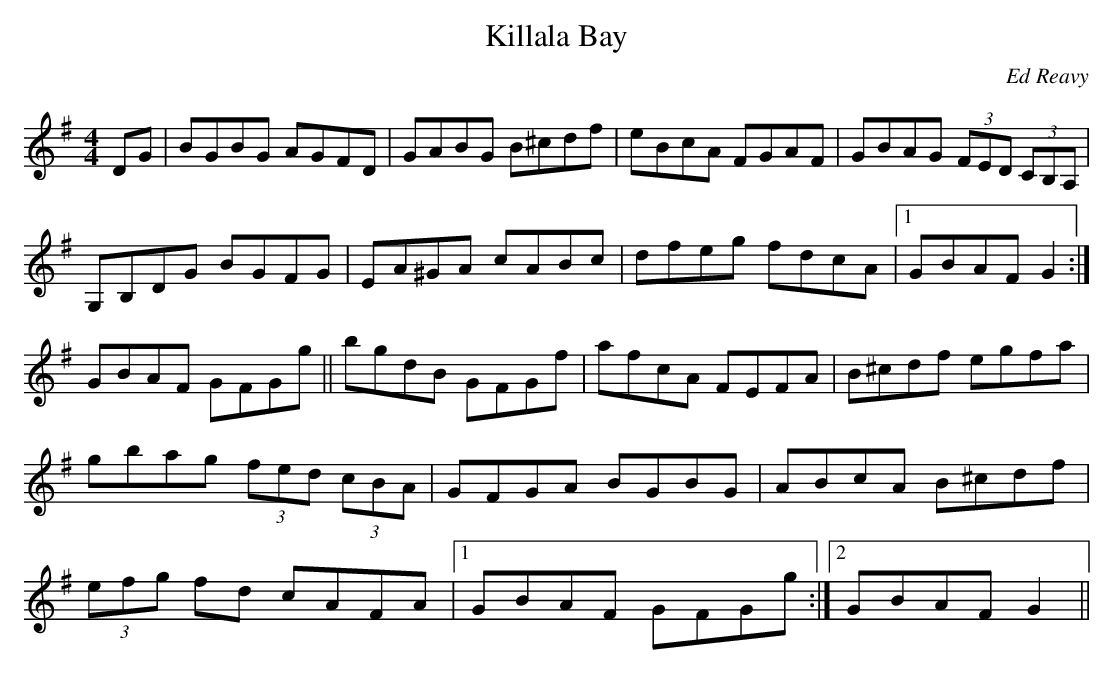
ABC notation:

X:1
T:Killala Bay
C:Ed Reavy
M:4/4
L:1/8
K:G
DG|BGBG AGFD|GABG B^cdf|eBcA FGAF|GBAG (3FED (3CB,A,|
G,B,DG BGFG|EA^GA cABc|dfeg fdcA|1GBAF G2:|
2GBAF GFGg||bgdB GFGf|afcA FEFA|B^cdf egfa|
gbag (3fed (3cBA|GFGA BGBG|ABcA B^cdf|
(3efg fd cAFA|1GBAF GFGg:|2GBAF G2||
